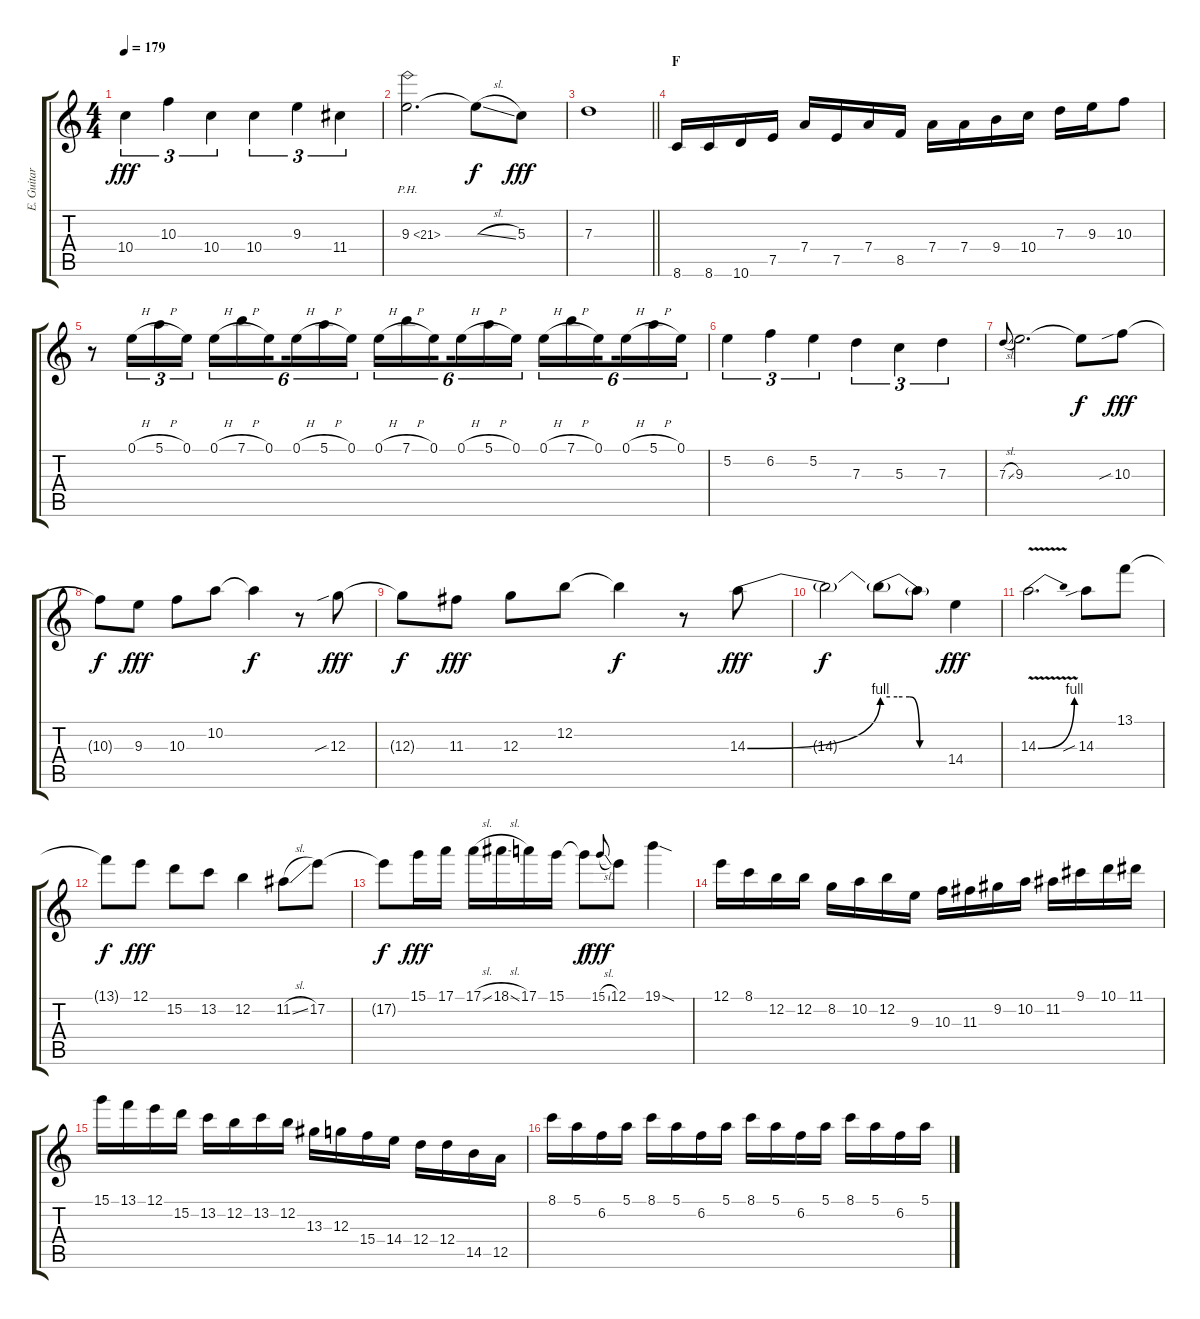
\track ("E. Guitar III" "E. Guitar ") {instrument overdrivenguitar}
\staff {score tabs}
\tuning (E4 B3 G3 D3 A2 E2) {hide}
\ts (4 4)
\tempo 179
\clef g2
\ks c
10.4.4{tu (3 2) dy fff} 10.3.4{tu (3 2)} 10.4.4{tu (3 2)} 10.4.4{tu (3 2)} 9.3.4{tu (3 2)} 11.4.4{tu (3 2)} |
9.3{ph 12}.2{d} 9.3{sl t}.8{dy f} 5.3.8{dy fff} |
\barLineRight lightlight
7.3.1 |
\section ("" "F")
8.6.16 8.6.16 10.6.16 7.5.16 7.4.16 7.5.16 7.4.16 8.5.16 7.4.16 7.4.16 9.4.16 10.4.16 7.3.16 9.3.16 10.3.8 |
r.8 0.1{h}.16{tu (3 2)} 5.1{h}.16{tu (3 2)} 0.1.16{tu (3 2)} 0.1{h}.16{tu (6 4)} 7.1{h}.16{tu (6 4)} 0.1.16{tu (6 4) beam splitsecondary} 0.1{h}.16{tu (6 4)} 5.1{h}.16{tu (6 4)} 0.1.16{tu (6 4)} 0.1{h}.16{tu (6 4)} 7.1{h}.16{tu (6 4)} 0.1.16{tu (6 4) beam splitsecondary} 0.1{h}.16{tu (6 4)} 5.1{h}.16{tu (6 4)} 0.1.16{tu (6 4)} 0.1{h}.16{tu (6 4)} 7.1{h}.16{tu (6 4)} 0.1.16{tu (6 4) beam splitsecondary} 0.1{h}.16{tu (6 4)} 5.1{h}.16{tu (6 4)} 0.1.16{tu (6 4)} |
5.2.4{tu (3 2)} 6.2.4{tu (3 2)} 5.2.4{tu (3 2)} 7.3.4{tu (3 2)} 5.3.4{tu (3 2)} 7.3.4{tu (3 2)} |
7.3{sl}.8{gr onbeat} 9.3.2{d} 9.3{t}.8{dy f} 10.3{sib}.8{dy fff} |
10.3{t}.8{dy f} 9.3.8{dy fff} 10.3.8 10.2.8 10.2{t}.4{dy f} r.8 12.3{sib}.8{dy fff} |
12.3{t}.8{dy f} 11.3.8{dy fff} 12.3.8 12.2.8 12.2{t}.4{dy f} r.8 14.3{be (bend 0 0 60 4)}.8{dy fff} |
14.3{t}.2{dy f} 14.3{be (custom 0 4 15 4 26 4 35 0 60 0) t}.8 14.3{t}.8 14.4.4{dy fff} |
14.3{be (bend 0 0 60 4) v}.2{d} 14.3{sib}.8 13.1.8 |
13.1{t}.8{dy f} 12.1.8{dy fff} 15.2.8 13.2.8 12.2.4 11.2{sl}.8 17.2.8 |
17.2{t}.8{dy f} 15.1.16{dy fff} 17.1.16 17.1{sl}.16 18.1{sl}.16 17.1.16 15.1.16 15.1{t}.8{dy f} 15.1{sl}.8{gr onbeat dy fff} 12.1.8 19.1{sod}.4 |
12.1.16 8.1.16 12.2.16 12.2.16 8.2.16 10.2.16 12.2.16 9.3.16 10.3.16 11.3.16 9.2.16 10.2.16 11.2.16 9.1.16 10.1.16 11.1.16 |
15.1.16 13.1.16 12.1.16 15.2.16 13.2.16 12.2.16 13.2.16 12.2.16 13.3.16 12.3.16 15.4.16 14.4.16 12.4.16 12.4.16 14.5.16 12.5.16 |
8.1.16 5.1.16 6.2.16 5.1.16 8.1.16 5.1.16 6.2.16 5.1.16 8.1.16 5.1.16 6.2.16 5.1.16 8.1.16 5.1.16 6.2.16 5.1.16
